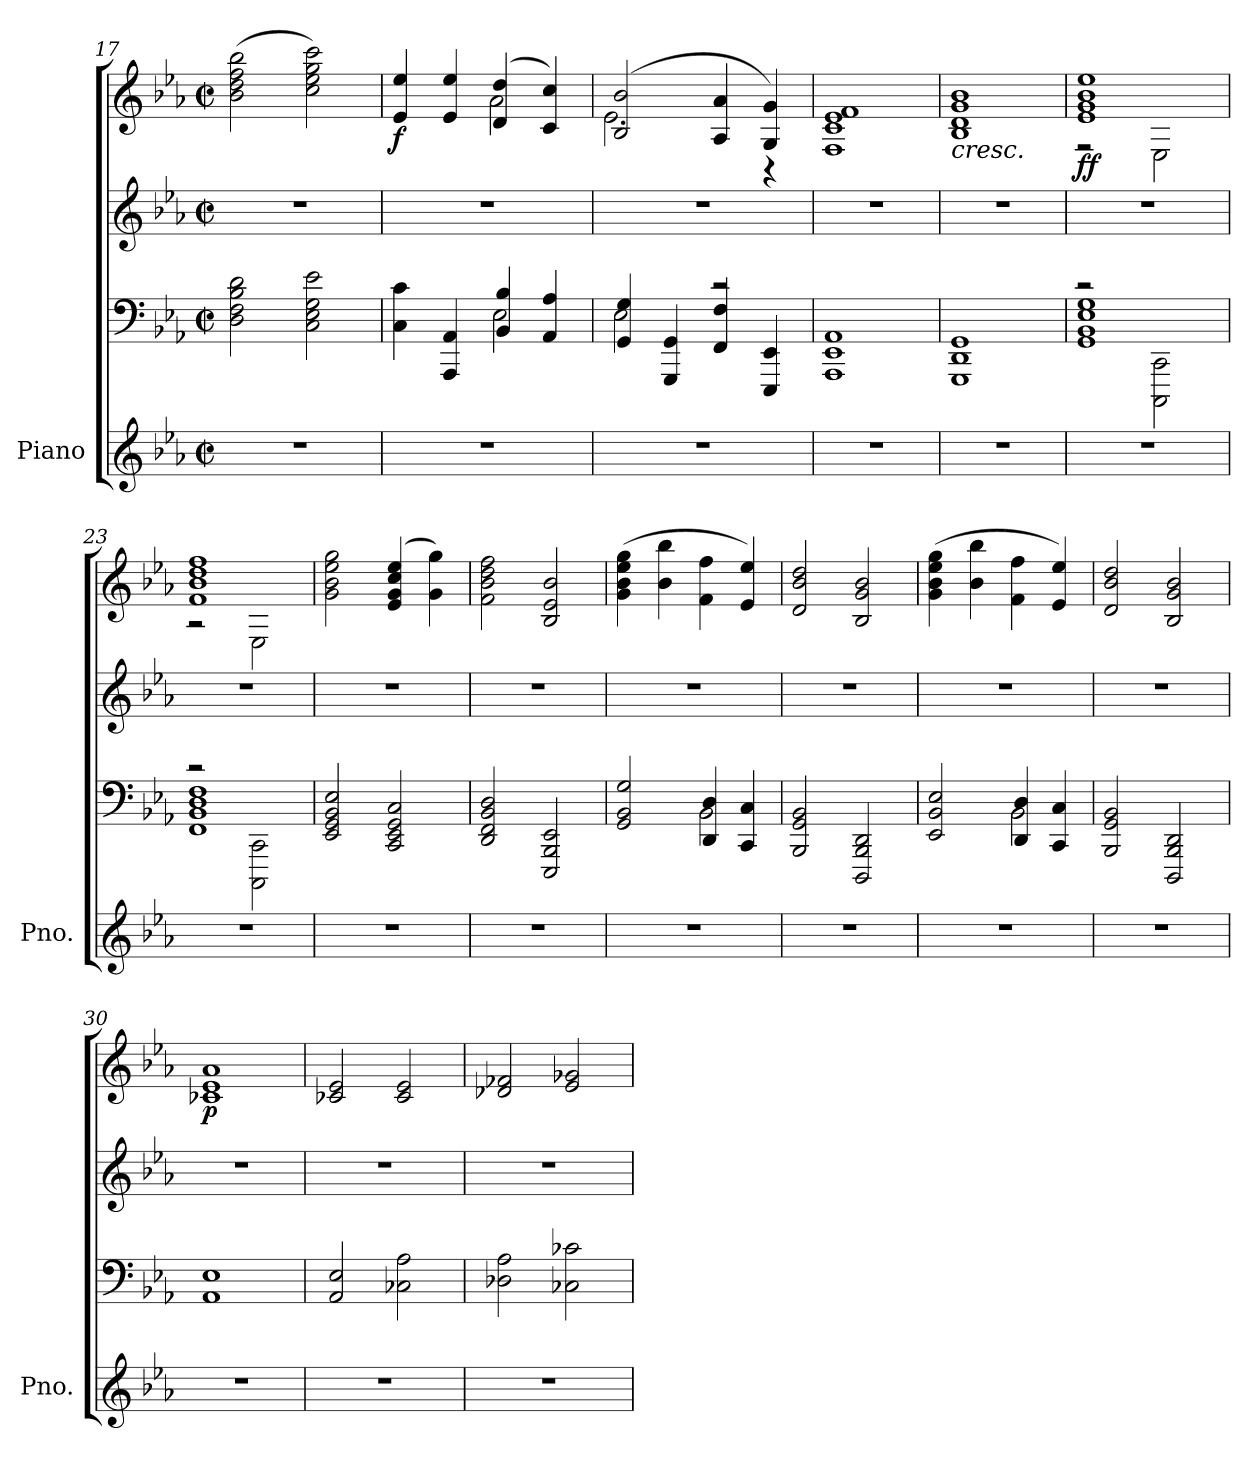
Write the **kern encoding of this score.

**kern	**kern	**kern	**kern	**dynam
*part1	*part1	*part1	*part1	*part1
*staff4	*staff3	*staff2	*staff1	*staff1/2/3/4
*I"Piano	*	*	*	*
*I'Pno.	*	*	*	*
*clefG2	*clefF4	*clefG2	*clefG2	*
*k[b-e-a-]	*k[b-e-a-]	*k[b-e-a-]	*k[b-e-a-]	*
*M2/2	*M2/2	*M2/2	*M2/2	*
*met(c|)	*met(c|)	*met(c|)	*met(c|)	*
=17	=17	=17	=17	=17
1r	2D\ 2F\ 2B-\ 2d\	1r	(2b-\ 2dd\ 2ff\ 2bb-\	.
.	2C\ 2E-\ 2G\ 2e-\	.	2cc\ 2ee-\ 2gg\ 2ccc\)	.
=18	=18	=18	=18	=18
*	*^	*	*^	*
!	!	!	!	!	!	!LO:DY:b
1r	2ryy	4C\ 4c\	1r	4e-/ 4ee-/	2ryy	f
.	.	4AAA-/ 4AA-/	.	4e-/ 4ee-/	.	.
.	2E-\	4BB-/ 4B-/	.	(4d/ 4dd/	2a-\	.
.	.	4AA-/ 4A-/	.	4c/ 4cc/)	.	.
=19	=19	=19	=19	=19	=19	=19
1r	2E-\	4GG/ 4G/	1r	(2B-/ 2b-/	2.e-\	.
.	.	4GGG/ 4GG/	.	.	.	.
.	2r	4FF/ 4F/	.	4A-/ 4a-/	.	.
.	.	4EEE-/ 4EE-/	.	4G/ 4g/)	4r	.
*	*v	*v	*	*v	*v	*
=20	=20	=20	=20	=20
1r	1AAA- 1EE- 1AA-	1r	1F 1c 1e- 1f	.
=21	=21	=21	=21	=21
!	!	!	!LO:TX:b:i:t=cresc.	!
1r	1GGG 1DD 1GG	1r	1B- 1d 1g 1b-	.
=22	=22	=22	=22	=22
*	*^	*	*^	*
!	!	!	!	!	!	!LO:DY:b
1r	2r	1GG 1BB- 1E- 1G	1r	1e- 1g 1b- 1ee-	2r	ff
.	2CCC\ 2CC\	.	.	.	2E-\	.
=23	=23	=23	=23	=23	=23	=23
1r	2r	1FF 1BB- 1D 1F	1r	1f 1b- 1dd 1ff	2r	.
.	2CCC\ 2CC\	.	.	.	2E-\	.
*	*v	*v	*	*v	*v	*
=24	=24	=24	=24	=24
1r	2EE-/ 2GG/ 2BB-/ 2E-/	1r	2g\ 2b-\ 2ee-\ 2gg\	.
.	2CC/ 2EE-/ 2GG/ 2C/	.	(4e-/ 4g/ 4cc/ 4ee-/	.
.	.	.	4g\ 4gg\)	.
=25	=25	=25	=25	=25
1r	2DD/ 2FF/ 2BB-/ 2D/	1r	2f\ 2b-\ 2dd\ 2ff\	.
.	2EEE-/ 2BBB-/ 2EE-/	.	2B-/ 2e-/ 2b-/	.
=26	=26	=26	=26	=26
*	*^	*	*	*
1r	2ryy	2GG/ 2BB-/ 2G/	1r	(4g\ 4b-\ 4ee-\ 4gg\	.
.	.	.	.	4b-\ 4bb-\	.
.	2BB-\	4DD/ 4D/	.	4f\ 4ff\	.
.	.	4CC/ 4C/	.	4e-/ 4ee-/)	.
*	*v	*v	*	*	*
=27	=27	=27	=27	=27
1r	2BBB-/ 2GG/ 2BB-/	1r	2d/ 2b-/ 2dd/	.
.	2DDD/ 2BBB-/ 2DD/	.	2B-/ 2g/ 2b-/	.
=28	=28	=28	=28	=28
*	*^	*	*	*
1r	2ryy	2EE-/ 2BB-/ 2E-/	1r	(4g\ 4b-\ 4ee-\ 4gg\	.
.	.	.	.	4b-\ 4bb-\	.
.	2BB-\	4DD/ 4D/	.	4f\ 4ff\	.
.	.	4CC/ 4C/	.	4e-/ 4ee-/)	.
*	*v	*v	*	*	*
=29	=29	=29	=29	=29
1r	2BBB-/ 2GG/ 2BB-/	1r	2d/ 2b-/ 2dd/	.
.	2DDD/ 2BBB-/ 2DD/	.	2B-/ 2g/ 2b-/	.
=30	=30	=30	=30	=30
!	!	!	!	!LO:DY:b
1r	1AA- 1E-	1r	1c-X 1e- 1a-	p
=31	=31	=31	=31	=31
1r	2AA-/ 2E-/	1r	2c-X/ 2e-/	.
.	2C-X\ 2A-\	.	2c-/ 2e-/	.
=32	=32	=32	=32	=32
1r	2D-X\ 2A-\	1r	2d-X/ 2f-X/	.
.	2C-X\ 2c-X\	.	2e-/ 2g-X/	.
=	=	=	=	=
*-	*-	*-	*-	*-
